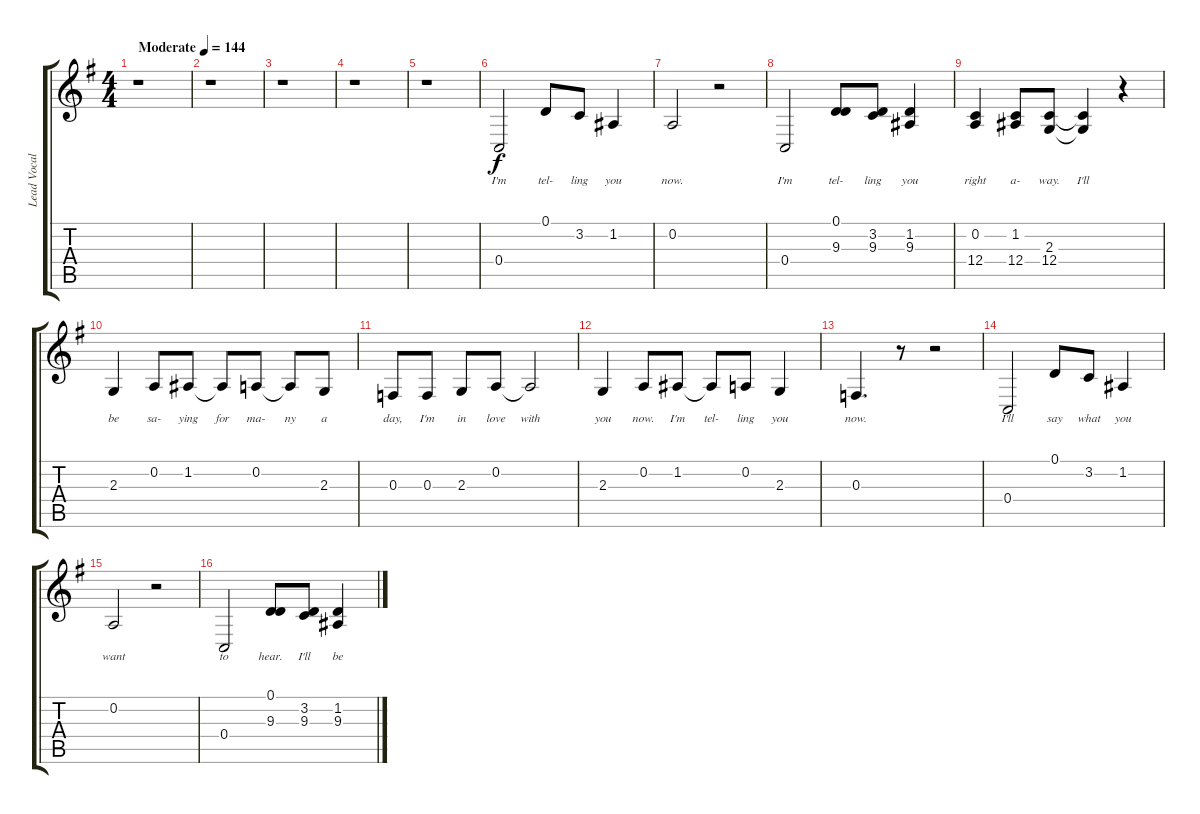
\track ("Lead Vocals" "Lead Vocal") {instrument altosax}
\staff {score tabs}
\tuning (D4 A3 F3 C3 G2 D2) {hide}
\ts (4 4)
\tempo (144 "Moderate")
\clef g2
\ks g
r.1{dy f instrument altosax} |
r.1 |
r.1 |
r.1 |
r.1 |
0.4.2{lyrics (0 "I'm") lyrics (1 "") lyrics (2 "") lyrics (3 "") lyrics (4 "")} 0.1.8{lyrics (0 "tel-") lyrics (1 "") lyrics (2 "") lyrics (3 "") lyrics (4 "")} 3.2.8{lyrics (0 "ling") lyrics (1 "") lyrics (2 "") lyrics (3 "") lyrics (4 "")} 1.2.4{lyrics (0 "you") lyrics (1 "") lyrics (2 "") lyrics (3 "") lyrics (4 "")} |
0.2.2{lyrics (0 "now.") lyrics (1 "") lyrics (2 "") lyrics (3 "") lyrics (4 "")} r.2 |
0.4.2{lyrics (0 "I'm") lyrics (1 "") lyrics (2 "") lyrics (3 "") lyrics (4 "")} (0.1 9.3).8{lyrics (0 "tel-") lyrics (1 "") lyrics (2 "") lyrics (3 "") lyrics (4 "")} (3.2 9.3).8{lyrics (0 "ling") lyrics (1 "") lyrics (2 "") lyrics (3 "") lyrics (4 "")} (1.2 9.3).4{lyrics (0 "you") lyrics (1 "") lyrics (2 "") lyrics (3 "") lyrics (4 "")} |
(0.2 12.4).4{lyrics (0 "right") lyrics (1 "") lyrics (2 "") lyrics (3 "") lyrics (4 "")} (1.2 12.4).8{lyrics (0 "a-") lyrics (1 "") lyrics (2 "") lyrics (3 "") lyrics (4 "")} (2.3 12.4).8{lyrics (0 "way.") lyrics (1 "") lyrics (2 "") lyrics (3 "") lyrics (4 "")} (2.3{t} 12.4{t}).4{lyrics (0 "I'll") lyrics (1 "") lyrics (2 "") lyrics (3 "") lyrics (4 "")} r.4 |
2.3.4{lyrics (0 "be") lyrics (1 "") lyrics (2 "") lyrics (3 "") lyrics (4 "")} 0.2.8{lyrics (0 "sa-") lyrics (1 "") lyrics (2 "") lyrics (3 "") lyrics (4 "")} 1.2.8{lyrics (0 "ying") lyrics (1 "") lyrics (2 "") lyrics (3 "") lyrics (4 "")} 1.2{t}.8{lyrics (0 "for") lyrics (1 "") lyrics (2 "") lyrics (3 "") lyrics (4 "")} 0.2.8{lyrics (0 "ma-") lyrics (1 "") lyrics (2 "") lyrics (3 "") lyrics (4 "")} 0.2{t}.8{lyrics (0 "ny") lyrics (1 "") lyrics (2 "") lyrics (3 "") lyrics (4 "")} 2.3.8{lyrics (0 "a") lyrics (1 "") lyrics (2 "") lyrics (3 "") lyrics (4 "")} |
0.3.8{lyrics (0 "day,") lyrics (1 "") lyrics (2 "") lyrics (3 "") lyrics (4 "")} 0.3.8{lyrics (0 "I'm") lyrics (1 "") lyrics (2 "") lyrics (3 "") lyrics (4 "")} 2.3.8{lyrics (0 "in") lyrics (1 "") lyrics (2 "") lyrics (3 "") lyrics (4 "")} 0.2.8{lyrics (0 "love") lyrics (1 "") lyrics (2 "") lyrics (3 "") lyrics (4 "")} 0.2{t}.2{lyrics (0 "with") lyrics (1 "") lyrics (2 "") lyrics (3 "") lyrics (4 "")} |
2.3.4{lyrics (0 "you") lyrics (1 "") lyrics (2 "") lyrics (3 "") lyrics (4 "")} 0.2.8{lyrics (0 "now.") lyrics (1 "") lyrics (2 "") lyrics (3 "") lyrics (4 "")} 1.2.8{lyrics (0 "I'm") lyrics (1 "") lyrics (2 "") lyrics (3 "") lyrics (4 "")} 1.2{t}.8{lyrics (0 "tel-") lyrics (1 "") lyrics (2 "") lyrics (3 "") lyrics (4 "")} 0.2.8{lyrics (0 "ling") lyrics (1 "") lyrics (2 "") lyrics (3 "") lyrics (4 "")} 2.3.4{lyrics (0 "you") lyrics (1 "") lyrics (2 "") lyrics (3 "") lyrics (4 "")} |
0.3.4{d lyrics (0 "now.") lyrics (1 "") lyrics (2 "") lyrics (3 "") lyrics (4 "")} r.8 r.2 |
0.4.2{lyrics (0 "I'll") lyrics (1 "") lyrics (2 "") lyrics (3 "") lyrics (4 "")} 0.1.8{lyrics (0 "say") lyrics (1 "") lyrics (2 "") lyrics (3 "") lyrics (4 "")} 3.2.8{lyrics (0 "what") lyrics (1 "") lyrics (2 "") lyrics (3 "") lyrics (4 "")} 1.2.4{lyrics (0 "you") lyrics (1 "") lyrics (2 "") lyrics (3 "") lyrics (4 "")} |
0.2.2{lyrics (0 "want") lyrics (1 "") lyrics (2 "") lyrics (3 "") lyrics (4 "")} r.2 |
0.4.2{lyrics (0 "to") lyrics (1 "") lyrics (2 "") lyrics (3 "") lyrics (4 "")} (0.1 9.3).8{lyrics (0 "hear.") lyrics (1 "") lyrics (2 "") lyrics (3 "") lyrics (4 "")} (3.2 9.3).8{lyrics (0 "I'll") lyrics (1 "") lyrics (2 "") lyrics (3 "") lyrics (4 "")} (1.2 9.3).4{lyrics (0 "be") lyrics (1 "") lyrics (2 "") lyrics (3 "") lyrics (4 "")}
